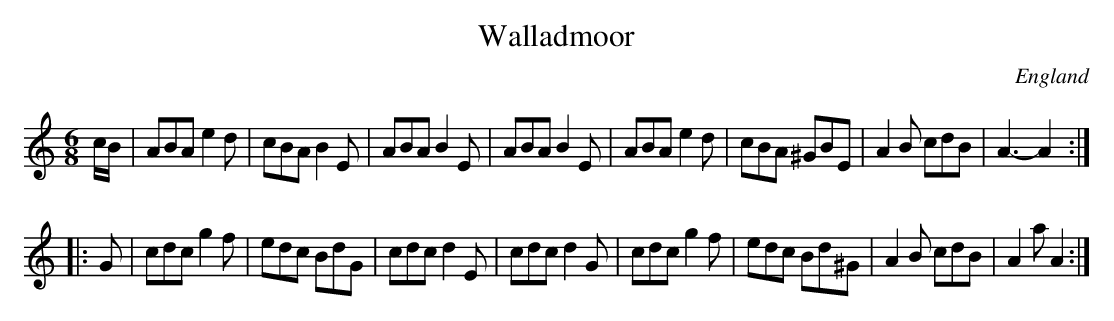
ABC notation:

X:1
T:Walladmoor
L:1/8
M:6/8
O:England
K:A minor
c/B/ | \
ABA e2d | cBA  B2E | ABA B2E | ABA B2E | \
ABA e2d | cBA ^GBE | A2B cdB | A3-A2 ::
G | \
cdc g2f | edc BdG  | cdc d2E | cdc d2G | \
cdc g2f | edc Bd^G | A2B cdB | A2a A2 :|
